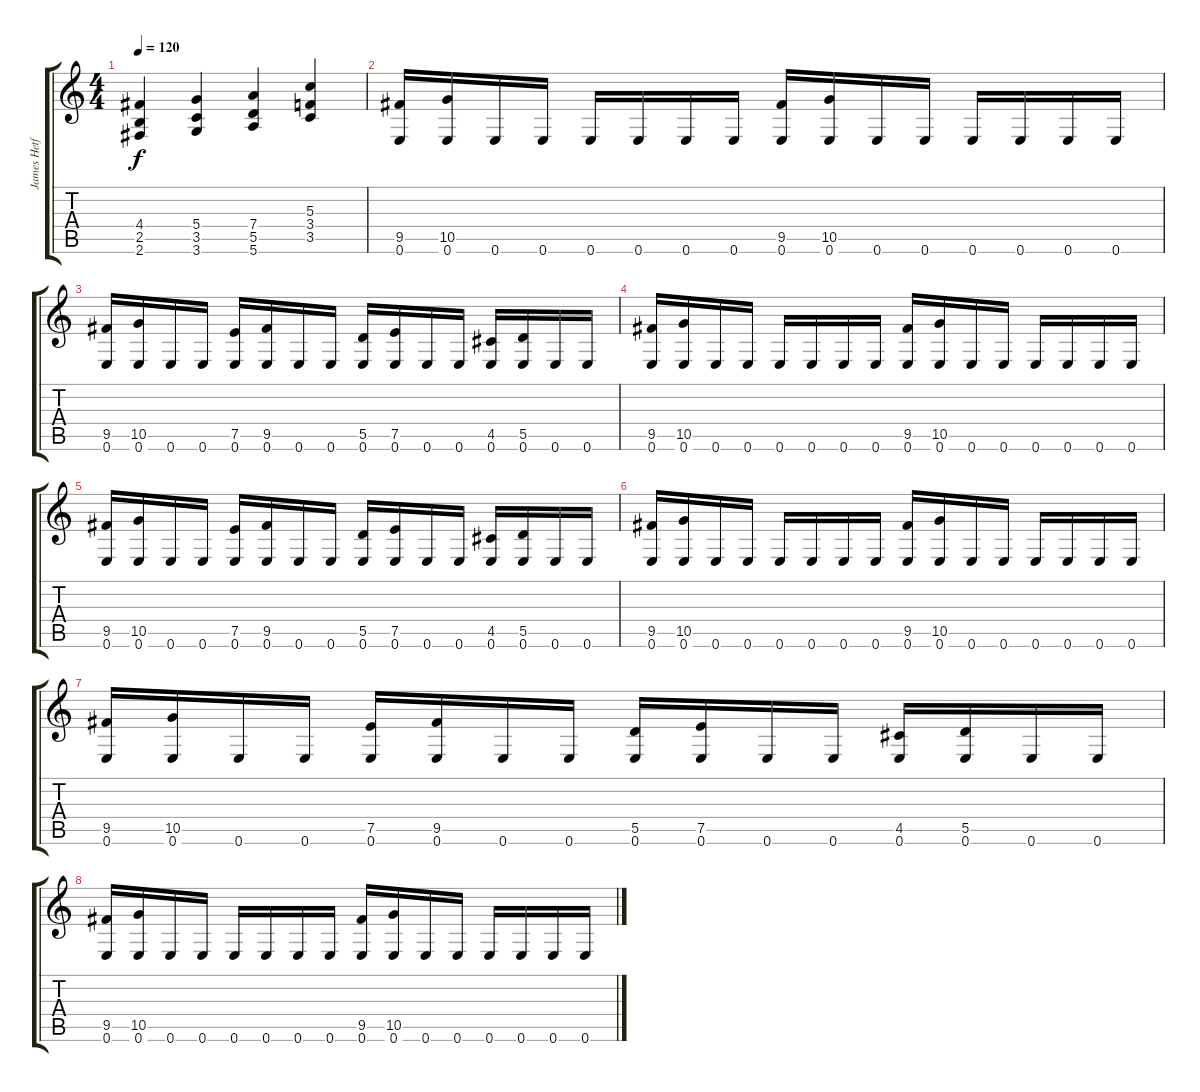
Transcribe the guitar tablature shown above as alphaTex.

\track ("James Hetfield" "James Hetf") {instrument distortionguitar}
\staff {score tabs}
\tuning (E4 B3 G3 D3 A2 E2) {hide}
\ts (4 4)
\tempo 120
\clef g2
\ks c
(4.4 2.5 2.6).4{dy f} (5.4 3.5 3.6).4 (7.4 5.5 5.6).4 (5.3 3.4 3.5).4 |
(9.5 0.6).16 (10.5 0.6).16 0.6.16 0.6.16 0.6.16 0.6.16 0.6.16 0.6.16 (9.5 0.6).16 (10.5 0.6).16 0.6.16 0.6.16 0.6.16 0.6.16 0.6.16 0.6.16 |
(9.5 0.6).16 (10.5 0.6).16 0.6.16 0.6.16 (7.5 0.6).16 (9.5 0.6).16 0.6.16 0.6.16 (5.5 0.6).16 (7.5 0.6).16 0.6.16 0.6.16 (4.5 0.6).16 (5.5 0.6).16 0.6.16 0.6.16 |
(9.5 0.6).16 (10.5 0.6).16 0.6.16 0.6.16 0.6.16 0.6.16 0.6.16 0.6.16 (9.5 0.6).16 (10.5 0.6).16 0.6.16 0.6.16 0.6.16 0.6.16 0.6.16 0.6.16 |
(9.5 0.6).16 (10.5 0.6).16 0.6.16 0.6.16 (7.5 0.6).16 (9.5 0.6).16 0.6.16 0.6.16 (5.5 0.6).16 (7.5 0.6).16 0.6.16 0.6.16 (4.5 0.6).16 (5.5 0.6).16 0.6.16 0.6.16 |
(9.5 0.6).16 (10.5 0.6).16 0.6.16 0.6.16 0.6.16 0.6.16 0.6.16 0.6.16 (9.5 0.6).16 (10.5 0.6).16 0.6.16 0.6.16 0.6.16 0.6.16 0.6.16 0.6.16 |
(9.5 0.6).16 (10.5 0.6).16 0.6.16 0.6.16 (7.5 0.6).16 (9.5 0.6).16 0.6.16 0.6.16 (5.5 0.6).16 (7.5 0.6).16 0.6.16 0.6.16 (4.5 0.6).16 (5.5 0.6).16 0.6.16 0.6.16 |
(9.5 0.6).16 (10.5 0.6).16 0.6.16 0.6.16 0.6.16 0.6.16 0.6.16 0.6.16 (9.5 0.6).16 (10.5 0.6).16 0.6.16 0.6.16 0.6.16 0.6.16 0.6.16 0.6.16
